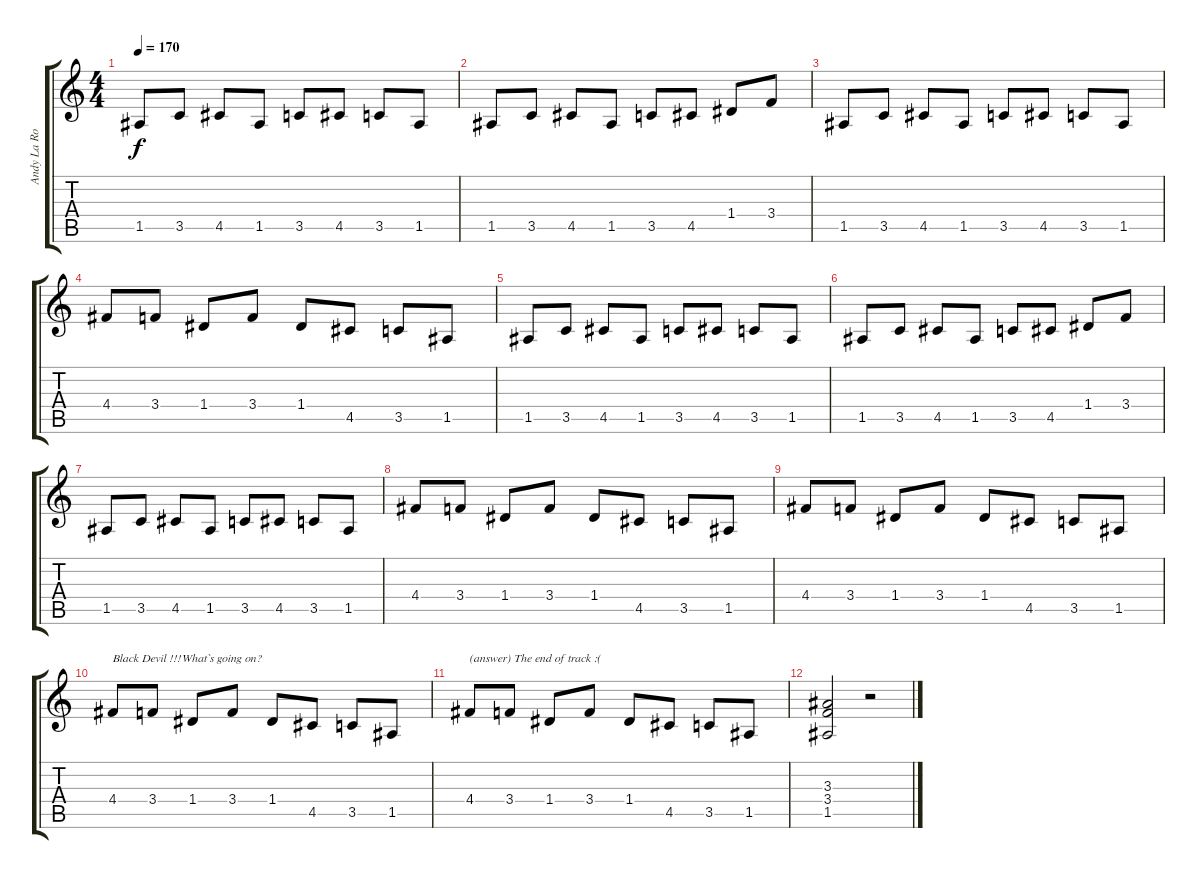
\track ("Andy La Rocque" "Andy La Ro") {instrument overdrivenguitar}
\staff {score tabs}
\tuning (E4 B3 G3 D3 A2 E2) {hide}
\ts (4 4)
\tempo 170
\clef g2
\ks c
1.5.8{dy f} 3.5.8 4.5.8 1.5.8 3.5.8 4.5.8 3.5.8 1.5.8 |
1.5.8 3.5.8 4.5.8 1.5.8 3.5.8 4.5.8 1.4.8 3.4.8 |
1.5.8 3.5.8 4.5.8 1.5.8 3.5.8 4.5.8 3.5.8 1.5.8 |
4.4.8 3.4.8 1.4.8 3.4.8 1.4.8 4.5.8 3.5.8 1.5.8 |
1.5.8 3.5.8 4.5.8 1.5.8 3.5.8 4.5.8 3.5.8 1.5.8 |
1.5.8 3.5.8 4.5.8 1.5.8 3.5.8 4.5.8 1.4.8 3.4.8 |
1.5.8 3.5.8 4.5.8 1.5.8 3.5.8 4.5.8 3.5.8 1.5.8 |
4.4.8 3.4.8 1.4.8 3.4.8 1.4.8 4.5.8 3.5.8 1.5.8 |
4.4.8 3.4.8 1.4.8 3.4.8 1.4.8 4.5.8 3.5.8 1.5.8 |
4.4.8{txt "Black Devil !!!What`s going on? "} 3.4.8 1.4.8 3.4.8 1.4.8 4.5.8 3.5.8 1.5.8 |
4.4.8{txt "(answer) The end of track :("} 3.4.8 1.4.8 3.4.8 1.4.8 4.5.8 3.5.8 1.5.8 |
(3.3 3.4 1.5).2 r.2
